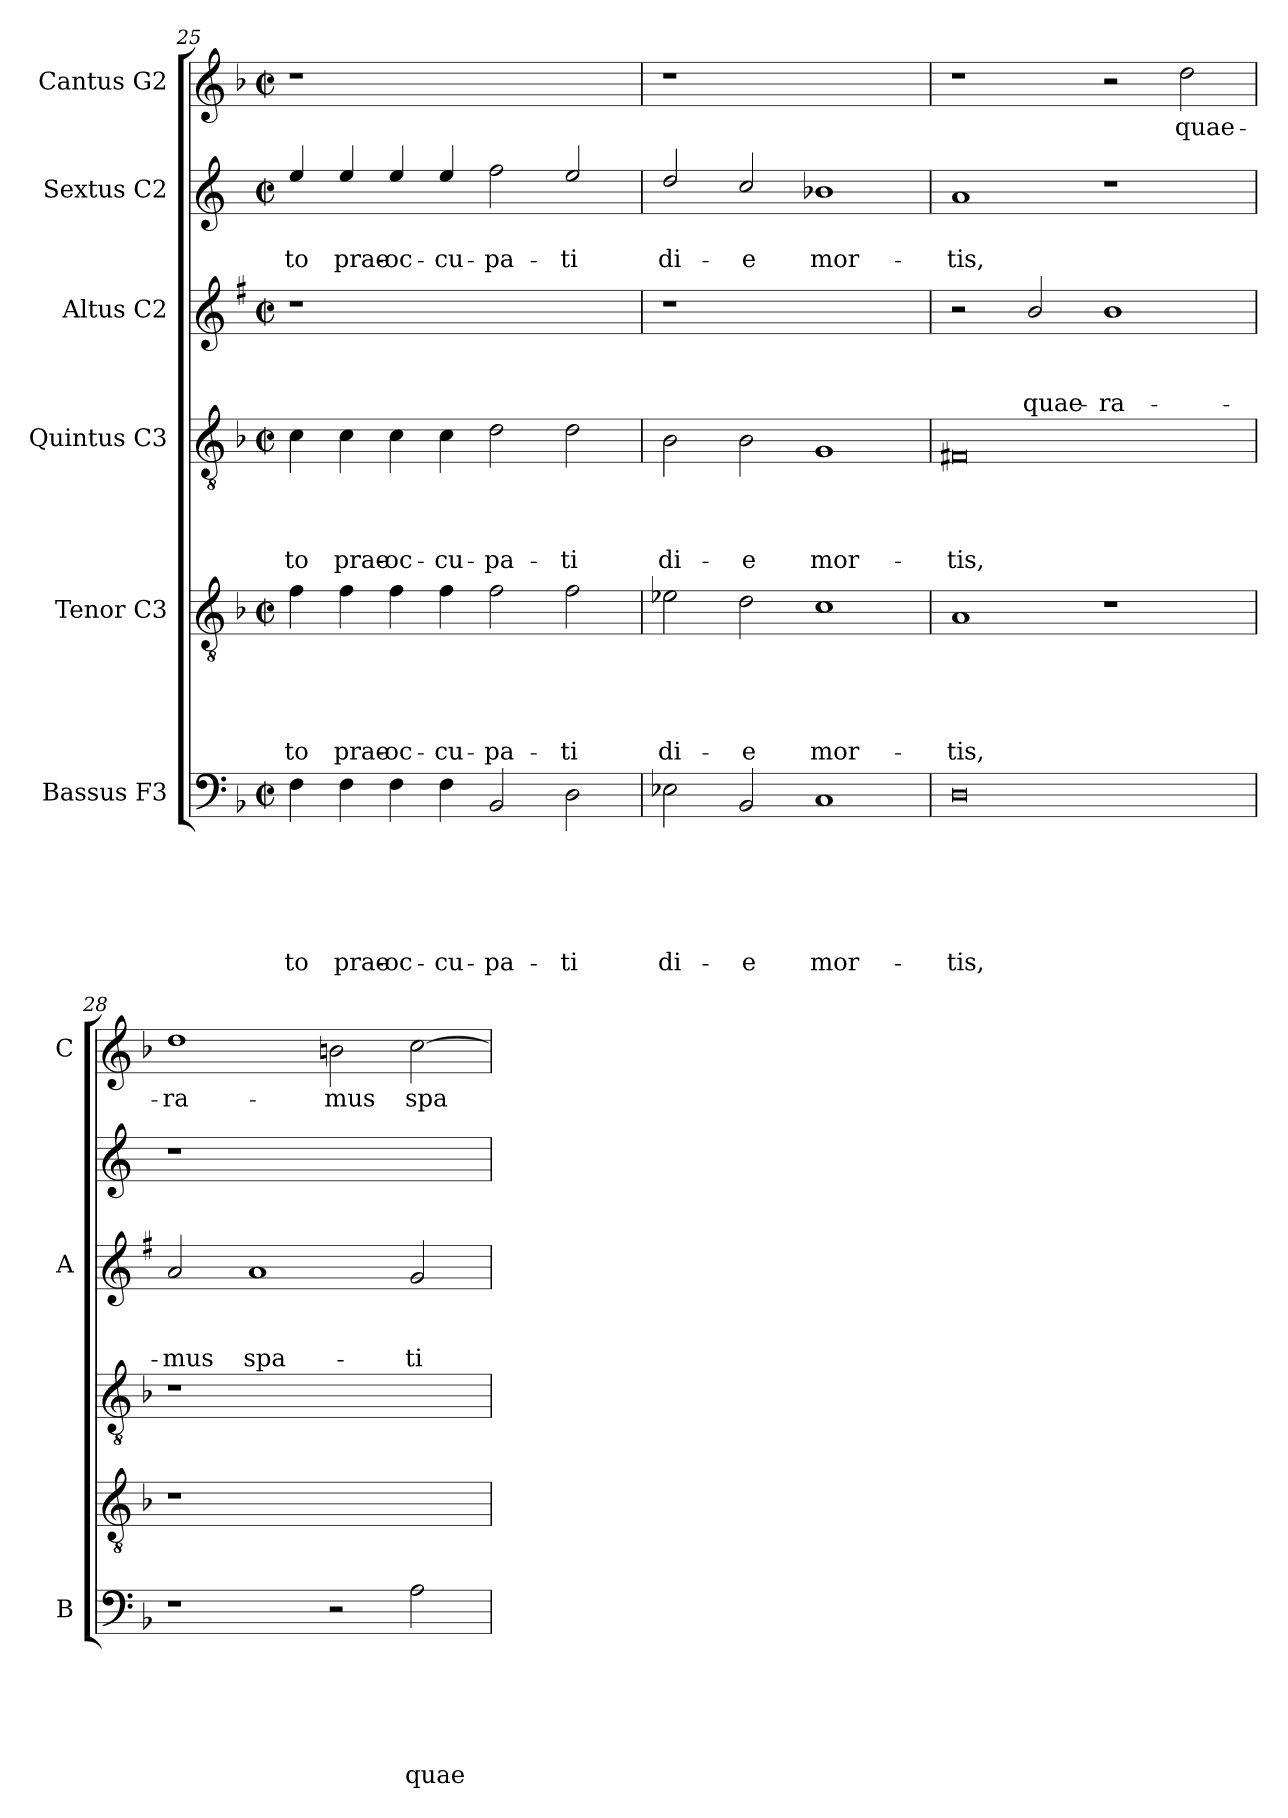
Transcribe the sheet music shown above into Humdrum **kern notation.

**kern	**text	**text	**text	**text	**text	**text	**kern	**text	**text	**text	**text	**text	**kern	**text	**text	**text	**text	**kern	**text	**text	**text	**kern	**text	**text	**kern	**text
*part6	*part6	*part6	*part6	*part6	*part6	*part6	*part5	*part5	*part5	*part5	*part5	*part5	*part4	*part4	*part4	*part4	*part4	*part3	*part3	*part3	*part3	*part2	*part2	*part2	*part1	*part1
*staff6	*staff6	*staff6	*staff6	*staff6	*staff6	*staff6	*staff5	*staff5	*staff5	*staff5	*staff5	*staff5	*staff4	*staff4	*staff4	*staff4	*staff4	*staff3	*staff3	*staff3	*staff3	*staff2	*staff2	*staff2	*staff1	*staff1
*I"Bassus F3	*	*	*	*	*	*	*I"Tenor C3	*	*	*	*	*	*I"Quintus C3	*	*	*	*	*I"Altus C2	*	*	*	*I"Sextus C2	*	*	*I"Cantus G2	*
*I'B	*	*	*	*	*	*	*	*	*	*	*	*	*	*	*	*	*	*I'A	*	*	*	*	*	*	*I'C	*
*clefF4	*	*	*	*	*	*	*clefGv2	*	*	*	*	*	*clefGv2	*	*	*	*	*clefG2	*	*	*	*clefG2	*	*	*clefG2	*
*	*	*	*	*	*	*	*	*	*	*	*	*	*	*	*	*	*	*ITrd1c2	*	*	*	*ITrd4c7	*	*	*	*
*k[b-]	*	*	*	*	*	*	*k[b-]	*	*	*	*	*	*k[b-]	*	*	*	*	*k[b-]	*	*	*	*k[b-]	*	*	*k[b-]	*
*F:	*	*	*	*	*	*	*F:	*	*	*	*	*	*F:	*	*	*	*	*F:	*	*	*	*F:	*	*	*F:	*
*M2/2	*	*	*	*	*	*	*M2/2	*	*	*	*	*	*M2/2	*	*	*	*	*M2/2	*	*	*	*M2/2	*	*	*M2/2	*
*met(c|)	*	*	*	*	*	*	*met(c|)	*	*	*	*	*	*met(c|)	*	*	*	*	*met(c|)	*	*	*	*met(c|)	*	*	*met(c|)	*
=25	=25	=25	=25	=25	=25	=25	=25	=25	=25	=25	=25	=25	=25	=25	=25	=25	=25	=25	=25	=25	=25	=25	=25	=25	=25	=25
!	!	!	!	!	!	!LO:LY:b	!	!	!	!	!	!LO:LY:b	!	!	!	!	!LO:LY:b	!	!	!	!	!	!	!LO:LY:b	!	!
4F\	.	.	.	.	.	-to	4f\	.	.	.	.	-to	4c\	.	.	.	-to	1r	.	.	.	4a/	.	-to	1r	.
!	!	!	!	!	!	!LO:LY:b	!	!	!	!	!	!LO:LY:b	!	!	!	!	!LO:LY:b	!	!	!	!	!	!	!LO:LY:b	!	!
4F\	.	.	.	.	.	prae-	4f\	.	.	.	.	prae-	4c\	.	.	.	prae-	.	.	.	.	4a/	.	prae-	.	.
!	!	!	!	!	!	!LO:LY:b	!	!	!	!	!	!LO:LY:b	!	!	!	!	!LO:LY:b	!	!	!	!	!	!	!LO:LY:b	!	!
4F\	.	.	.	.	.	-oc-	4f\	.	.	.	.	-oc-	4c\	.	.	.	-oc-	.	.	.	.	4a/	.	-oc-	.	.
!	!	!	!	!	!	!LO:LY:b	!	!	!	!	!	!LO:LY:b	!	!	!	!	!LO:LY:b	!	!	!	!	!	!	!LO:LY:b	!	!
4F\	.	.	.	.	.	-cu-	4f\	.	.	.	.	-cu-	4c\	.	.	.	-cu-	.	.	.	.	4a/	.	-cu-	.	.
!	!	!	!	!	!	!LO:LY:b	!	!	!	!	!	!LO:LY:b	!	!	!	!	!LO:LY:b	!	!	!	!	!	!	!LO:LY:b	!	!
2BB-/	.	.	.	.	.	-pa-	2f\	.	.	.	.	-pa-	2d\	.	.	.	-pa-	1ryy	.	.	.	2b-\	.	-pa-	1ryy	.
!	!	!	!	!	!	!LO:LY:b	!	!	!	!	!	!LO:LY:b	!	!	!	!	!LO:LY:b	!	!	!	!	!	!	!LO:LY:b	!	!
2D\	.	.	.	.	.	-ti	2f\	.	.	.	.	-ti	2d\	.	.	.	-ti	.	.	.	.	2a/	.	-ti	.	.
=26	=26	=26	=26	=26	=26	=26	=26	=26	=26	=26	=26	=26	=26	=26	=26	=26	=26	=26	=26	=26	=26	=26	=26	=26	=26	=26
!	!	!	!	!	!	!LO:LY:b	!	!	!	!	!	!LO:LY:b	!	!	!	!	!LO:LY:b	!	!	!	!	!	!	!LO:LY:b	!	!
2E-\	.	.	.	.	.	di-	2e-X\	.	.	.	.	di-	2B-\	.	.	.	di-	1r	.	.	.	2g/	.	di-	1r	.
!	!	!	!	!	!	!LO:LY:b	!	!	!	!	!	!LO:LY:b	!	!	!	!	!LO:LY:b	!	!	!	!	!	!	!LO:LY:b	!	!
2BB-/	.	.	.	.	.	-e	2d\	.	.	.	.	-e	2B-\	.	.	.	-e	.	.	.	.	2f/	.	-e	.	.
!	!	!	!	!	!	!LO:LY:b	!	!	!	!	!	!LO:LY:b	!	!	!	!	!LO:LY:b	!	!	!	!	!	!	!LO:LY:b	!	!
1C	.	.	.	.	.	mor-	1c	.	.	.	.	mor-	1G	.	.	.	mor-	1ryy	.	.	.	1e-X	.	mor-	1ryy	.
=27	=27	=27	=27	=27	=27	=27	=27	=27	=27	=27	=27	=27	=27	=27	=27	=27	=27	=27	=27	=27	=27	=27	=27	=27	=27	=27
!	!	!	!	!	!	!LO:LY:b	!	!	!	!	!	!LO:LY:b	!	!	!	!	!LO:LY:b	!	!	!	!	!	!	!LO:LY:b	!	!
0D	.	.	.	.	.	-tis,	1A	.	.	.	.	-tis,	0F#X	.	.	.	-tis,	2r	.	.	.	1d	.	-tis,	1r	.
!	!	!	!	!	!	!	!	!	!	!	!	!	!	!	!	!	!	!	!	!	!LO:LY:b	!	!	!	!	!
.	.	.	.	.	.	.	.	.	.	.	.	.	.	.	.	.	.	2a/	.	.	quae-	.	.	.	.	.
!	!	!	!	!	!	!	!	!	!	!	!	!	!	!	!	!	!	!	!	!	!LO:LY:b	!	!	!	!	!
.	.	.	.	.	.	.	1r	.	.	.	.	.	.	.	.	.	.	1a	.	.	-ra-	1r	.	.	2r	.
!	!	!	!	!	!	!	!	!	!	!	!	!	!	!	!	!	!	!	!	!	!	!	!	!	!	!LO:LY:b
.	.	.	.	.	.	.	.	.	.	.	.	.	.	.	.	.	.	.	.	.	.	.	.	.	2dd\	quae-
=28	=28	=28	=28	=28	=28	=28	=28	=28	=28	=28	=28	=28	=28	=28	=28	=28	=28	=28	=28	=28	=28	=28	=28	=28	=28	=28
!	!	!	!	!	!	!	!	!	!	!	!	!	!	!	!	!	!	!	!	!	!LO:LY:b	!	!	!	!	!LO:LY:b
1r	.	.	.	.	.	.	1r	.	.	.	.	.	1r	.	.	.	.	2g/	.	.	-mus	1r	.	.	1dd	-ra-
!	!	!	!	!	!	!	!	!	!	!	!	!	!	!	!	!	!	!	!	!	!LO:LY:b	!	!	!	!	!
.	.	.	.	.	.	.	.	.	.	.	.	.	.	.	.	.	.	1g	.	.	spa-	.	.	.	.	.
!	!	!	!	!	!	!	!	!	!	!	!	!	!	!	!	!	!	!	!	!	!	!	!	!	!	!LO:LY:b
2r	.	.	.	.	.	.	1ryy	.	.	.	.	.	1ryy	.	.	.	.	.	.	.	.	1ryy	.	.	2bn\	-mus
!	!	!	!	!	!	!LO:LY:b	!	!	!	!	!	!	!	!	!	!	!	!	!	!	!LO:LY:b	!	!	!	!	!LO:LY:b
2A\	.	.	.	.	.	quae-	.	.	.	.	.	.	.	.	.	.	.	2f/	.	.	-ti-	.	.	.	[2cc\	spa-
=	=	=	=	=	=	=	=	=	=	=	=	=	=	=	=	=	=	=	=	=	=	=	=	=	=	=
*-	*-	*-	*-	*-	*-	*-	*-	*-	*-	*-	*-	*-	*-	*-	*-	*-	*-	*-	*-	*-	*-	*-	*-	*-	*-	*-
